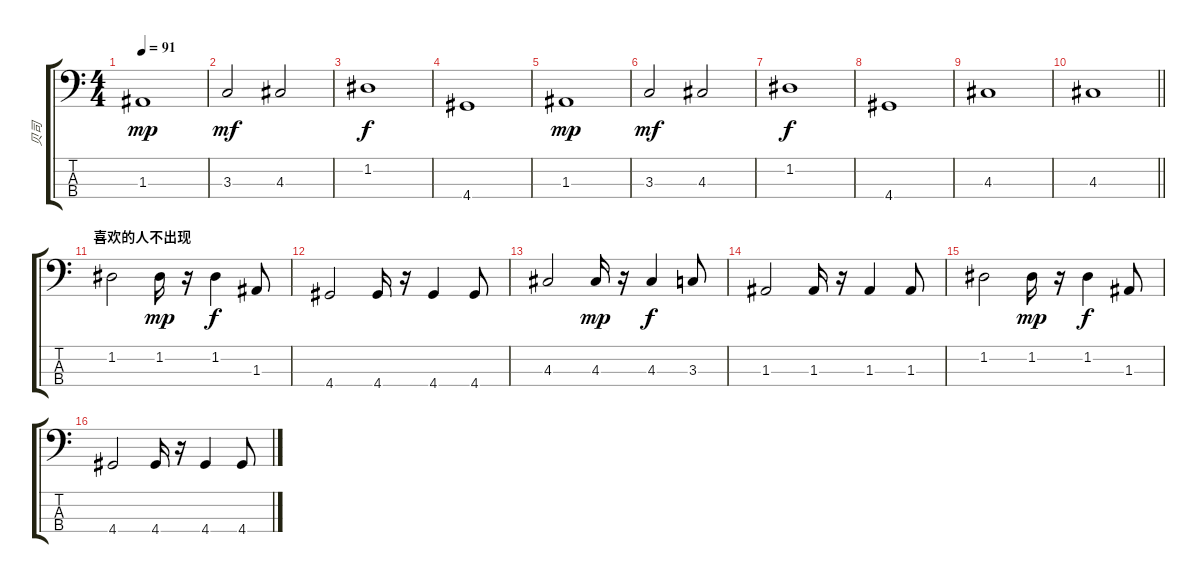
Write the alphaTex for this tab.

\track ("贝司" "贝司") {instrument electricbassfinger}
\staff {score tabs}
\tuning (G2 D2 A1 E1) {hide}
\ts (4 4)
\tempo 91
\clef f4
\ks c
1.3.1{dy mp} |
3.3.2{dy mf} 4.3.2 |
1.2.1{dy f} |
4.4.1 |
1.3.1{dy mp} |
3.3.2{dy mf} 4.3.2 |
1.2.1{dy f} |
4.4.1 |
4.3.1 |
\barLineRight lightlight
4.3.1 |
\section ("" "喜欢的人不出现")
1.2.2 1.2.16{dy mp} r.16 1.2.4{dy f} 1.3.8 |
4.4.2 4.4.16{txt ""} r.16 4.4.4 4.4.8 |
4.3.2 4.3.16{dy mp} r.16 4.3.4{dy f} 3.3.8 |
1.3.2 1.3.16 r.16 1.3.4 1.3.8 |
1.2.2 1.2.16{dy mp} r.16 1.2.4{dy f} 1.3.8 |
4.4.2 4.4.16 r.16 4.4.4 4.4.8
